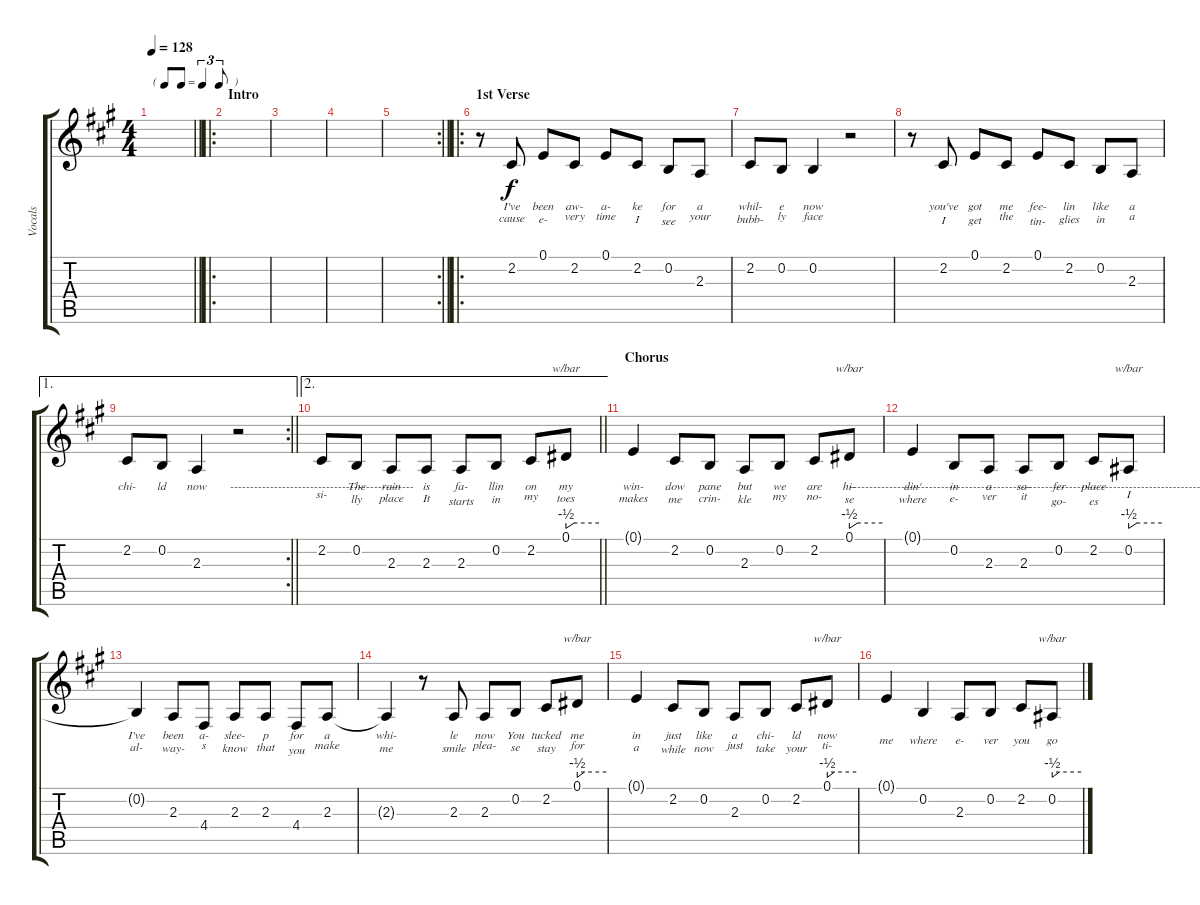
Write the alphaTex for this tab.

\track ("Vocals" "Vocals") {instrument stringensemble1}
\staff {score tabs}
\tuning (E4 B3 G3 D3 A2 E2) {hide}
\ts (4 4)
\tf triplet8th
\tempo 128
\clef g2
\barLineRight lightlight
\ks a
|
\ro
\section ("" "Intro")
|
|
|
\rc 2
\barLineRight lightlight
|
\ro
\section ("" "1st Verse")
r.8 2.2.8{lyrics (0 "I've") lyrics (1 "cause") lyrics (2 "") lyrics (3 "") lyrics (4 "")} 0.1.8{lyrics (0 "been") lyrics (1 "e-") lyrics (2 "") lyrics (3 "") lyrics (4 "")} 2.2.8{lyrics (0 "aw-") lyrics (1 "very") lyrics (2 "") lyrics (3 "") lyrics (4 "")} 0.1.8{lyrics (0 "a-") lyrics (1 "time") lyrics (2 "") lyrics (3 "") lyrics (4 "")} 2.2.8{lyrics (0 "ke") lyrics (1 "I") lyrics (2 "") lyrics (3 "") lyrics (4 "")} 0.2.8{lyrics (0 "for") lyrics (1 "see") lyrics (2 "") lyrics (3 "") lyrics (4 "")} 2.3.8{lyrics (0 "a") lyrics (1 "your") lyrics (2 "") lyrics (3 "") lyrics (4 "")} |
2.2.8{lyrics (0 "whil-") lyrics (1 "bubb-") lyrics (2 "") lyrics (3 "") lyrics (4 "")} 0.2.8{lyrics (0 "e") lyrics (1 "ly") lyrics (2 "") lyrics (3 "") lyrics (4 "")} 0.2.4{lyrics (0 "now") lyrics (1 "face") lyrics (2 "") lyrics (3 "") lyrics (4 "")} r.2 |
r.8 2.2.8{lyrics (0 "you've") lyrics (1 "I") lyrics (2 "") lyrics (3 "") lyrics (4 "")} 0.1.8{lyrics (0 "got") lyrics (1 "get") lyrics (2 "") lyrics (3 "") lyrics (4 "")} 2.2.8{lyrics (0 "me") lyrics (1 "the") lyrics (2 "") lyrics (3 "") lyrics (4 "")} 0.1.8{lyrics (0 "fee-") lyrics (1 "tin-") lyrics (2 "") lyrics (3 "") lyrics (4 "")} 2.2.8{lyrics (0 "lin") lyrics (1 "glies") lyrics (2 "") lyrics (3 "") lyrics (4 "")} 0.2.8{lyrics (0 "like") lyrics (1 "in") lyrics (2 "") lyrics (3 "") lyrics (4 "")} 2.3.8{lyrics (0 "a") lyrics (1 "a") lyrics (2 "") lyrics (3 "") lyrics (4 "")} |
\ae 1
\rc 2
\barLineRight lightlight
2.2.8{lyrics (0 "chi-") lyrics (1 "") lyrics (2 "") lyrics (3 "") lyrics (4 "")} 0.2.8{lyrics (0 "ld") lyrics (1 "") lyrics (2 "") lyrics (3 "") lyrics (4 "")} 2.3.4{lyrics (0 "now") lyrics (1 "") lyrics (2 "") lyrics (3 "") lyrics (4 "")} r.2 |
\ae 2
\barLineRight lightlight
2.2.8{lyrics (0 "----------------------------------------------") lyrics (1 "si-") lyrics (2 "") lyrics (3 "") lyrics (4 "")} 0.2.8{lyrics (0 "The") lyrics (1 "lly") lyrics (2 "") lyrics (3 "") lyrics (4 "")} 2.3.8{lyrics (0 "rain") lyrics (1 "place") lyrics (2 "") lyrics (3 "") lyrics (4 "")} 2.3.8{lyrics (0 "is") lyrics (1 "It") lyrics (2 "") lyrics (3 "") lyrics (4 "")} 2.3.8{lyrics (0 "fa-") lyrics (1 "starts") lyrics (2 "") lyrics (3 "") lyrics (4 "")} 0.2.8{lyrics (0 "llin") lyrics (1 "in") lyrics (2 "") lyrics (3 "") lyrics (4 "")} 2.2.8{lyrics (0 "on") lyrics (1 "my") lyrics (2 "") lyrics (3 "") lyrics (4 "")} 0.1.8{tbe (custom default 0 -2 15 0 60 0) lyrics (0 "my") lyrics (1 "toes") lyrics (2 "") lyrics (3 "") lyrics (4 "")} |
\section ("" "Chorus")
0.1{t}.4{lyrics (0 "win-") lyrics (1 "makes") lyrics (2 "") lyrics (3 "") lyrics (4 "")} 2.2.8{lyrics (0 "dow") lyrics (1 "me") lyrics (2 "") lyrics (3 "") lyrics (4 "")} 0.2.8{lyrics (0 "pane") lyrics (1 "crin-") lyrics (2 "") lyrics (3 "") lyrics (4 "")} 2.3.8{lyrics (0 "but") lyrics (1 "kle") lyrics (2 "") lyrics (3 "") lyrics (4 "")} 0.2.8{lyrics (0 "we") lyrics (1 "my") lyrics (2 "") lyrics (3 "") lyrics (4 "")} 2.2.8{lyrics (0 "are") lyrics (1 "no-") lyrics (2 "") lyrics (3 "") lyrics (4 "")} 0.1.8{tbe (custom default 0 -2 15 0 60 0) lyrics (0 "hi-") lyrics (1 "se") lyrics (2 "") lyrics (3 "") lyrics (4 "")} |
0.1{t}.4{lyrics (0 "din'") lyrics (1 "where") lyrics (2 "") lyrics (3 "") lyrics (4 "")} 0.2.8{lyrics (0 "in") lyrics (1 "e-") lyrics (2 "") lyrics (3 "") lyrics (4 "")} 2.3.8{lyrics (0 "a") lyrics (1 "ver") lyrics (2 "") lyrics (3 "") lyrics (4 "")} 2.3.8{lyrics (0 "sa-") lyrics (1 "it") lyrics (2 "") lyrics (3 "") lyrics (4 "")} 0.2.8{lyrics (0 "fer") lyrics (1 "go-") lyrics (2 "") lyrics (3 "") lyrics (4 "")} 2.2.8{lyrics (0 "place") lyrics (1 "es") lyrics (2 "") lyrics (3 "") lyrics (4 "")} 0.2.8{tbe (custom default 0 -2 15 0 60 0) lyrics (0 "--------------------------------------------------------------------------------------------------------------------------------------------") lyrics (1 "I") lyrics (2 "") lyrics (3 "") lyrics (4 "")} |
0.2{t}.4{lyrics (0 "I've") lyrics (1 "al-") lyrics (2 "") lyrics (3 "") lyrics (4 "")} 2.3.8{lyrics (0 "been") lyrics (1 "way-") lyrics (2 "") lyrics (3 "") lyrics (4 "")} 4.4.8{lyrics (0 "a-") lyrics (1 "s") lyrics (2 "") lyrics (3 "") lyrics (4 "")} 2.3.8{lyrics (0 "slee-") lyrics (1 "know") lyrics (2 "") lyrics (3 "") lyrics (4 "")} 2.3.8{lyrics (0 "p") lyrics (1 "that") lyrics (2 "") lyrics (3 "") lyrics (4 "")} 4.4.8{lyrics (0 "for") lyrics (1 "you") lyrics (2 "") lyrics (3 "") lyrics (4 "")} 2.3.8{lyrics (0 "a") lyrics (1 "make") lyrics (2 "") lyrics (3 "") lyrics (4 "")} |
2.3{t}.4{lyrics (0 "whi-") lyrics (1 "me") lyrics (2 "") lyrics (3 "") lyrics (4 "")} r.8 2.3.8{lyrics (0 "le") lyrics (1 "smile") lyrics (2 "") lyrics (3 "") lyrics (4 "")} 2.3.8{lyrics (0 "now") lyrics (1 "plea-") lyrics (2 "") lyrics (3 "") lyrics (4 "")} 0.2.8{lyrics (0 "You") lyrics (1 "se") lyrics (2 "") lyrics (3 "") lyrics (4 "")} 2.2.8{lyrics (0 "tucked") lyrics (1 "stay") lyrics (2 "") lyrics (3 "") lyrics (4 "")} 0.1.8{tbe (custom default 0 -2 15 0 60 0) lyrics (0 "me") lyrics (1 "for") lyrics (2 "") lyrics (3 "") lyrics (4 "")} |
0.1{t}.4{lyrics (0 "in") lyrics (1 "a") lyrics (2 "") lyrics (3 "") lyrics (4 "")} 2.2.8{lyrics (0 "just") lyrics (1 "while") lyrics (2 "") lyrics (3 "") lyrics (4 "")} 0.2.8{lyrics (0 "like") lyrics (1 "now") lyrics (2 "") lyrics (3 "") lyrics (4 "")} 2.3.8{lyrics (0 "a") lyrics (1 "just") lyrics (2 "") lyrics (3 "") lyrics (4 "")} 0.2.8{lyrics (0 "chi-") lyrics (1 "take") lyrics (2 "") lyrics (3 "") lyrics (4 "")} 2.2.8{lyrics (0 "ld") lyrics (1 "your") lyrics (2 "") lyrics (3 "") lyrics (4 "")} 0.1.8{tbe (custom default 0 -2 15 0 60 0) lyrics (0 "now") lyrics (1 "ti-") lyrics (2 "") lyrics (3 "") lyrics (4 "")} |
0.1{t}.4{lyrics (0 "") lyrics (1 "me") lyrics (2 "") lyrics (3 "") lyrics (4 "")} 0.2.4{lyrics (0 "") lyrics (1 "where") lyrics (2 "") lyrics (3 "") lyrics (4 "")} 2.3.8{lyrics (0 "") lyrics (1 "e-") lyrics (2 "") lyrics (3 "") lyrics (4 "")} 0.2.8{lyrics (0 "") lyrics (1 "ver") lyrics (2 "") lyrics (3 "") lyrics (4 "")} 2.2.8{lyrics (0 "") lyrics (1 "you") lyrics (2 "") lyrics (3 "") lyrics (4 "")} 0.2.8{tbe (custom default 0 -2 15 0 60 0) lyrics (0 "") lyrics (1 "go") lyrics (2 "") lyrics (3 "") lyrics (4 "")}
